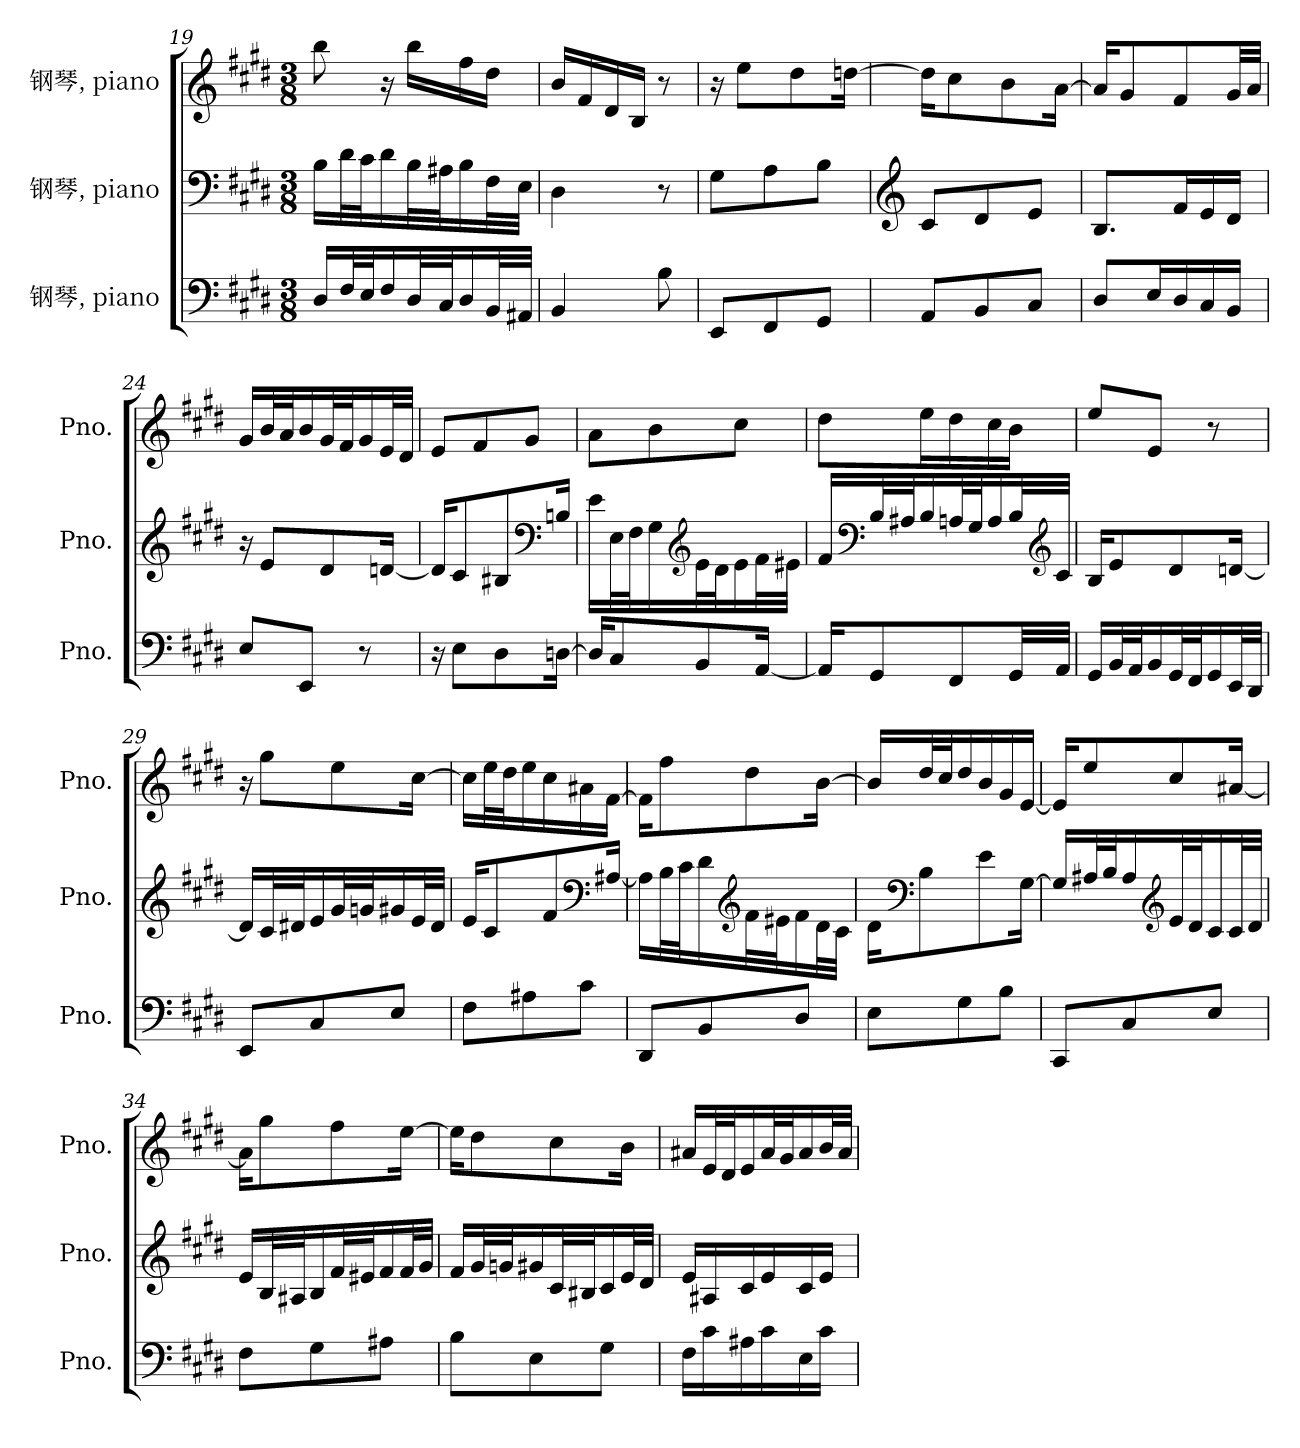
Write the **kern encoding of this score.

**kern	**kern	**kern
*part3	*part2	*part1
*staff3	*staff2	*staff1
*I"钢琴, piano	*I"钢琴, piano	*I"钢琴, piano
*I'Pno.	*I'Pno.	*I'Pno.
*clefF4	*clefF4	*clefG2
*k[f#c#g#d#]	*k[f#c#g#d#]	*k[f#c#g#d#]
*M3/8	*M3/8	*M3/8
=19	=19	=19
16D#/LL	16B\LL	8bb\
32F#/L	32d#\L	.
32E/J	32c#\J	.
16F#/	16d#\	16r
32D#/L	32B\L	16bb\LL
32C#/J	32A#X\J	.
16D#/	16B\	16ff#\
32BB/L	32F#\L	16dd#\JJ
32AA#X/JJJ	32E\JJJ	.
=20	=20	=20
4BB/	4D#\	16b/LL
.	.	16f#/
.	.	16d#/
.	.	16B/JJ
8B\	8r	8r
=21	=21	=21
8EE/L	8G#\L	16r
.	.	8ee\L
8FF#/	8A\	.
.	.	8dd#\
8GG#/J	8B\J	.
.	.	[16ddn\Jk
=22	=22	=22
*	*clefG2	*
8AA/L	8c#/L	16dd\KL]
.	.	8cc#\
8BB/	8d#/	.
.	.	8b\
8C#/J	8e/J	.
.	.	[16a\Jk
!!LO:LB:g=z
=23	=23	=23
8D#/L	8.B/L	16a/KL]
.	.	8g#/
16E/L	.	.
16D#/	16f#/L	8f#/
16C#/	16e/	.
16BB/JJ	16d#/JJ	32g#/LL
.	.	32a/JJJ
=24	=24	=24
8E/L	16r	16g#/LL
.	8e/L	32b/L
.	.	32a/J
8EE/J	.	16b/
.	8d#/	32g#/L
.	.	32f#/J
8r	.	16g#/
.	[16dn/Jk	32e/L
.	.	32d#/JJJ
=25	=25	=25
16r	16d/KL]	8e/L
8E\L	8c#/	.
.	.	8f#/
8D#\	8B#X/	.
.	.	8g#/J
*	*clefF4	*
[16Dn\Jk	16Bn/Jk	.
=26	=26	=26
16D/KL]	16e\LL	8a\L
8C#/	32E\L	.
.	32F#\J	.
.	16G#\	8b\
*	*clefG2	*
8BB/	32e\L	.
.	32d#\J	.
.	16e\	8cc#\J
[16AA/Jk	32f#\L	.
.	32e#X\JJJ	.
!!LO:LB:g=z
=27	=27	=27
16AA/KL]	16f#/LL	8dd#\L
*	*clefF4	*
8GG#/	32B/L	.
.	32A#X/J	.
.	16B/	16ee\L
8FF#/	32An/L	16dd#\
.	32G#/J	.
.	16A/	16cc#\
32GG#/LL	32B/L	16b\JJ
*	*clefG2	*
32AA/JJJ	32c#/JJJ	.
=28	=28	=28
16GG#/LL	16B/KL	8ee/L
32BB/L	8e/	.
32AA/J	.	.
16BB/	.	8e/J
32GG#/L	8d#/	.
32FF#/J	.	.
16GG#/	.	8r
32EE/L	[16dn/Jk	.
32DD#/JJJ	.	.
=29	=29	=29
8EE/L	16d/LL]	16r
.	32c#/L	8gg#\L
.	32d#X/J	.
8C#/	16e/	.
.	32g#/L	8ee\
.	32gn/J	.
8E/J	16g#X/	.
.	32e/L	[16cc#\Jk
.	32d#/JJJ	.
!!LO:PB:g=z
=30	=30	=30
8F#\L	16e/KL	16cc#\LL]
.	8c#/	32ee\L
.	.	32dd#\J
8A#X\	.	16ee\
.	8f#/	16cc#\
8c#\J	.	16a#X\
*	*clefF4	*
.	[16A#X/Jk	[16f#\JJ
=31	=31	=31
8DD#/L	16A#\LL]	16f#\KL]
.	32B\L	8ff#\
.	32c#\J	.
8BB/	16d#\	.
*	*clefG2	*
.	32f#\L	8dd#\
.	32e#X\J	.
8D#/J	16f#\	.
.	32d#\L	[16b\Jk
.	32c#\JJJ	.
=32	=32	=32
8E\L	16d#\KL	16b/LL]
*	*clefF4	*
.	8B\	32dd#/L
.	.	32cc#/J
8G#\	.	16dd#/
.	8e\	16b/
8B\J	.	16g#/
.	[16G#\Jk	[16e/JJ
!!LO:LB:g=z
=33	=33	=33
8CC#/L	16G#/LL]	16e/KL]
.	32A#X/L	8ee/
.	32B/J	.
8C#/	16A#/	.
*	*clefG2	*
.	32e/L	8cc#/
.	32d#/J	.
8E/J	16c#/	.
.	32c#/L	[16a#X/Jk
.	32d#/JJJ	.
=34	=34	=34
8F#\L	16e/LL	16a#\KL]
.	32B/L	8gg#\
.	32A#X/J	.
8G#\	16B/	.
.	32f#/L	8ff#\
.	32e#X/J	.
8A#X\J	16f#/	.
.	32f#/L	[16ee\Jk
.	32g#/JJJ	.
=35	=35	=35
8B\L	16f#/LL	16ee\KL]
.	32g#/L	8dd#\
.	32gn/J	.
8E\	16g#X/	.
.	32c#/L	8cc#\
.	32B#X/J	.
8G#\J	16c#/	.
.	32e/L	16b\Jk
.	32d#/JJJ	.
!!LO:LB:g=z
=36	=36	=36
16F#\LL	16e/LL	16a#X/LL
16c#\	16A#X/	32e/L
.	.	32d#/J
16A#X\	16c#/	16e/
16c#\	16e/	32a#/L
.	.	32g#/J
16E\	16c#/	16a#/
16c#\JJ	16e/JJ	32b/L
.	.	32a#/JJJ
=	=	=
*-	*-	*-
